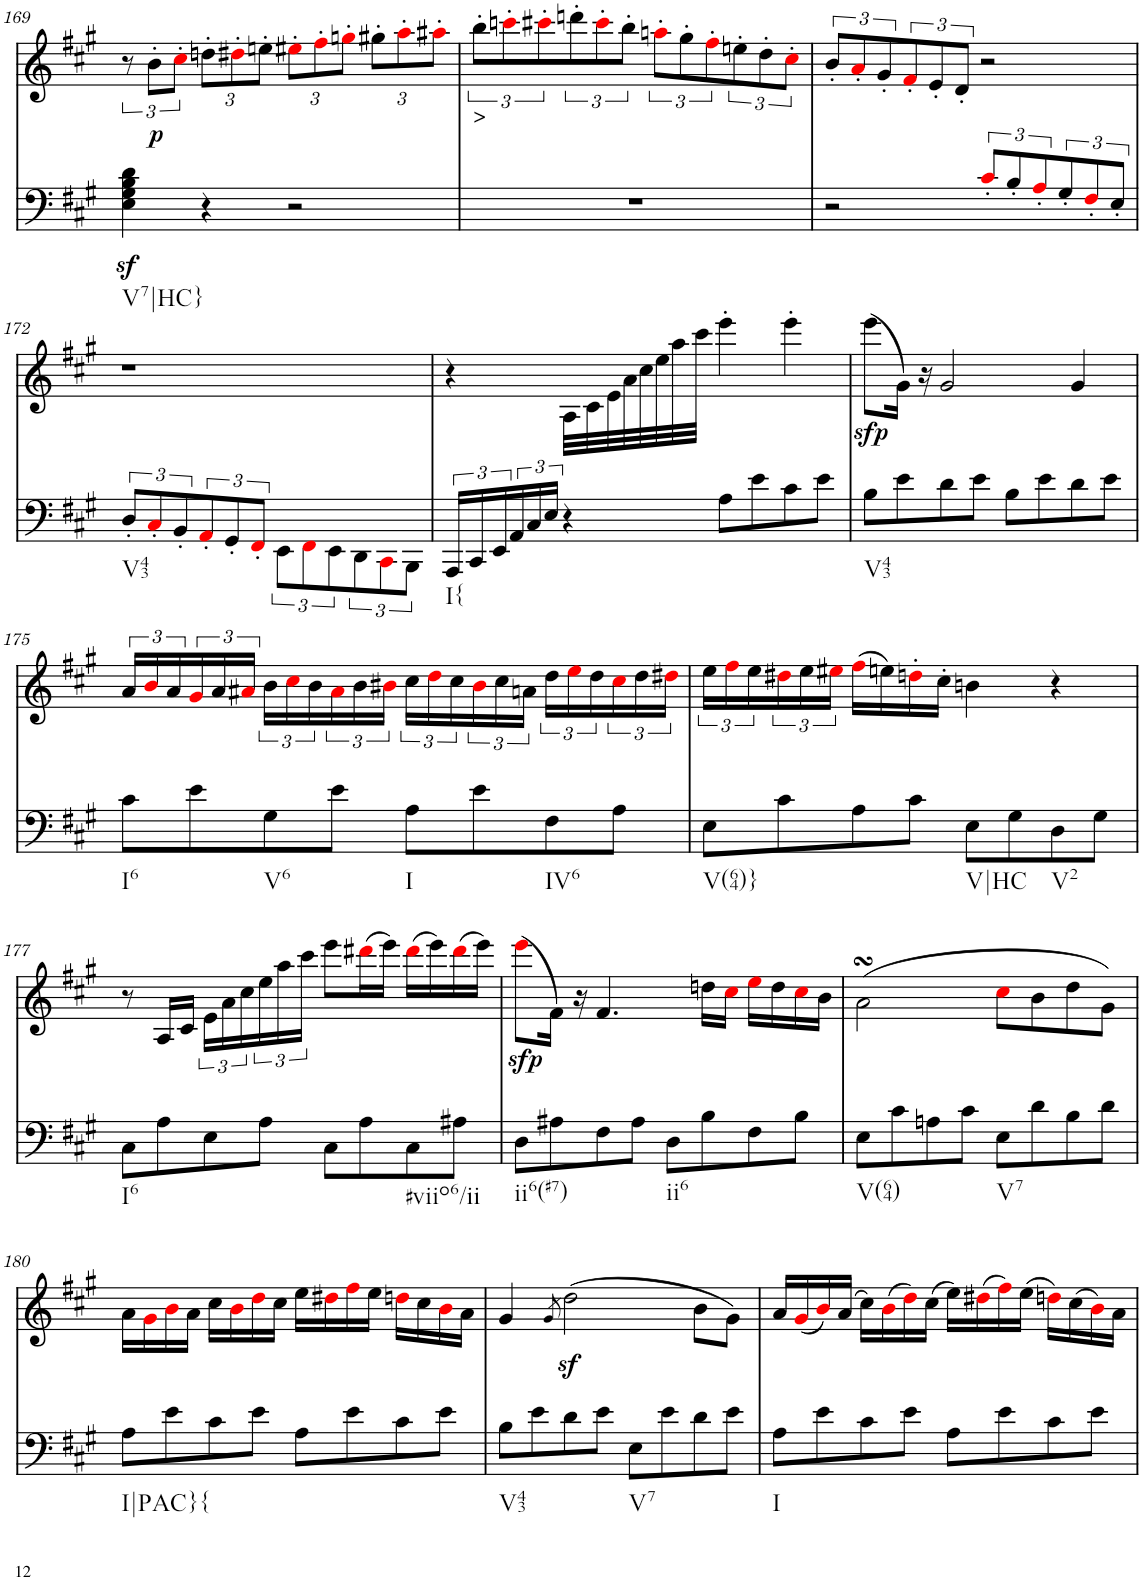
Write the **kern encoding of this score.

**kern	**kern	**text	**dynam
*part2	*part1	*part1	*part1
*staff2	*staff1	*staff1	*staff1
*I"piano	*I"piano	*	*
*I'Pno	*I'Pno	*	*
!!LO:PB:g=z
*clefF4	*clefG2	*	*
*k[f#c#g#]	*k[f#c#g#]	*	*
*A:	*A:	*	*
*M4/4	*M4/4	*	*
=169	=169	=169	=169
4E\z< 4G#\z< 4B\z< 4d\z<	12r	.	.
!	!	!	!LO:DY:b
.	12b'\L	.	p
.	12cc#'i\J	.	.
*	*Xbrackettup	*	*
4r	12ddn'\L	.	.
.	12dd#X'i\	.	.
.	12een'\J	.	.
2r	12ee#X'i\L	.	.
.	12ff#'i\	.	.
.	12ggn'i\J	.	.
.	12gg#X'\L	.	.
.	12aa'i\	.	.
.	12aa#X'i\J	.	.
=170	=170	=170	=170
*	*brackettup	*	*
!	!	!LO:LY:b	!
1r	12bb'\L	>	.
.	12cccn'i\	.	.
.	12ccc#X'i\	.	.
.	12dddn'\	.	.
.	12ccc#'i\	.	.
.	12bb'\J	.	.
.	12aan'i\L	.	.
.	12gg#'\	.	.
.	12ff#'i\	.	.
.	12een'\	.	.
.	12dd'\	.	.
.	12cc#'i\J	.	.
=171	=171	=171	=171
2r	12b'/L	.	.
.	12a'i/	.	.
.	12g#'/	.	.
.	12f#'i/	.	.
.	12e'/	.	.
.	12d'/J	.	.
12c#'i/L	2r	.	.
12B'/	.	.	.
12A'i/	.	.	.
12G#'/	.	.	.
12F#'i/	.	.	.
12E'/J	.	.	.
!!LO:LB:g=z
=172	=172	=172	=172
12D'/L	1r	.	.
12C#'i/	.	.	.
12BB'/	.	.	.
12AA'i/	.	.	.
12GG#'/	.	.	.
12FF#'i/J	.	.	.
12EE\L	.	.	.
12FF#i\	.	.	.
12EE\	.	.	.
12DD\	.	.	.
12CC#i\	.	.	.
12BBB\J	.	.	.
=173	=173	=173	=173
24AAA/LL	4r	.	.
24CC#/	.	.	.
24EE/	.	.	.
24AA/	.	.	.
24C#/	.	.	.
24E/JJ	.	.	.
4r	32A\LLL	.	.
.	32c#\	.	.
.	32e\	.	.
.	32a\	.	.
.	32cc#\	.	.
.	32ee\	.	.
.	32aa\	.	.
.	32ccc#\JJJ	.	.
8A\L	4eee'\	.	.
8e\	.	.	.
8c#\	4eee'\	.	.
8e\J	.	.	.
=174	=174	=174	=174
!	!	!	!LO:DY:b
8B\L	(8eee\L	.	sfp
8e\	16g#\Jk)	.	.
.	16r	.	.
8d\	2g#/	.	.
8e\J	.	.	.
8B\L	.	.	.
8e\	.	.	.
8d\	4g#/	.	.
8e\J	.	.	.
!!LO:LB:g=z
=175	=175	=175	=175
8c#\L	24a/LL	.	.
.	24bi/	.	.
.	24a/	.	.
8e\	24g#i/	.	.
.	24a/	.	.
.	24a#Xi/JJ	.	.
8G#\	24b\LL	.	.
.	24cc#i\	.	.
.	24b\	.	.
8e\J	24a#i\	.	.
.	24b\	.	.
.	24b#Xi\JJ	.	.
8A\L	24cc#\LL	.	.
.	24ddi\	.	.
.	24cc#\	.	.
8e\	24b#i\	.	.
.	24cc#\	.	.
.	24an\JJ	.	.
8F#\	24dd\LL	.	.
.	24eei\	.	.
.	24dd\	.	.
8A\J	24cc#i\	.	.
.	24dd\	.	.
.	24dd#Xi\JJ	.	.
=176	=176	=176	=176
8E\L	24ee\LL	.	.
.	24ff#i\	.	.
.	24ee\	.	.
8c#\	24dd#Xi\	.	.
.	24ee\	.	.
.	24ee#Xi\JJ	.	.
8A\	(16ff#i\LL	.	.
.	16een\)	.	.
8c#\J	16ddn'i\	.	.
.	16cc#'\JJ	.	.
8E\L	4bn\	.	.
8G#\	.	.	.
8D\	4r	.	.
8G#\J	.	.	.
!!LO:LB:g=z
=177	=177	=177	=177
8C#\L	8r	.	.
8A\	16A/LL	.	.
.	16c#/JJ	.	.
8E\	24e\LL	.	.
.	24a\	.	.
.	24cc#\	.	.
8A\J	24ee\	.	.
.	24aa\	.	.
.	24ccc#\JJ	.	.
8C#\L	8eee\L	.	.
8A\	(16ddd#Xi\L	.	.
.	16eee\JJ)	.	.
8C#\	(16ddd#i\LL	.	.
.	16eee\)	.	.
8A#X\J	(16ddd#i\	.	.
.	16eee\JJ)	.	.
=178	=178	=178	=178
!	!	!	!LO:DY:b
8D\L	(8eeei\L	.	sfp
8A#X\	16f#\Jk)	.	.
.	16r	.	.
8F#\	4.f#/	.	.
8A#\J	.	.	.
8D\L	.	.	.
8B\	16ddn\LL	.	.
.	16cc#i\JJ	.	.
8F#\	16eei\LL	.	.
.	16dd\	.	.
8B\J	16cc#i\	.	.
.	16b\JJ	.	.
=179	=179	=179	=179
8E\L	(2asSSs\	.	.
8c#\	.	.	.
8An\	.	.	.
8c#\J	.	.	.
8E\L	8cc#i\L	.	.
8d\	8b\	.	.
8B\	8dd\	.	.
8d\J	8g#\J)	.	.
!!LO:LB:g=z
=180	=180	=180	=180
8A\L	16a\LL	.	.
.	16g#i\	.	.
8e\	16bi\	.	.
.	16a\JJ	.	.
8c#\	16cc#\LL	.	.
.	16bi\	.	.
8e\J	16ddi\	.	.
.	16cc#\JJ	.	.
8A\L	16ee\LL	.	.
.	16dd#Xi\	.	.
8e\	16ff#i\	.	.
.	16ee\JJ	.	.
8c#\	16ddni\LL	.	.
.	16cc#\	.	.
8e\J	16bi\	.	.
.	16a\JJ	.	.
=181	=181	=181	=181
8B\L	4g#/	.	.
8e\	.	.	.
.	8qg#/	.	.
8d\	(2ddz<\	.	.
8e\J	.	.	.
8E\L	.	.	.
8e\	.	.	.
8d\	8b\L	.	.
8e\J	8g#\J)	.	.
=182	=182	=182	=182
8A\L	16a/LL	.	.
.	(16g#i/	.	.
8e\	16bi/)	.	.
.	(16a/JJ	.	.
8c#\	16cc#\LL)	.	.
.	(16bi\	.	.
8e\J	16ddi\)	.	.
.	(16cc#\JJ	.	.
8A\L	16ee\LL)	.	.
.	(16dd#Xi\	.	.
8e\	16ff#i\)	.	.
.	(16ee\JJ	.	.
8c#\	16ddni\LL)	.	.
.	(16cc#\	.	.
8e\J	16bi\)	.	.
.	16a\JJ	.	.
=	=	=	=
*-	*-	*-	*-
